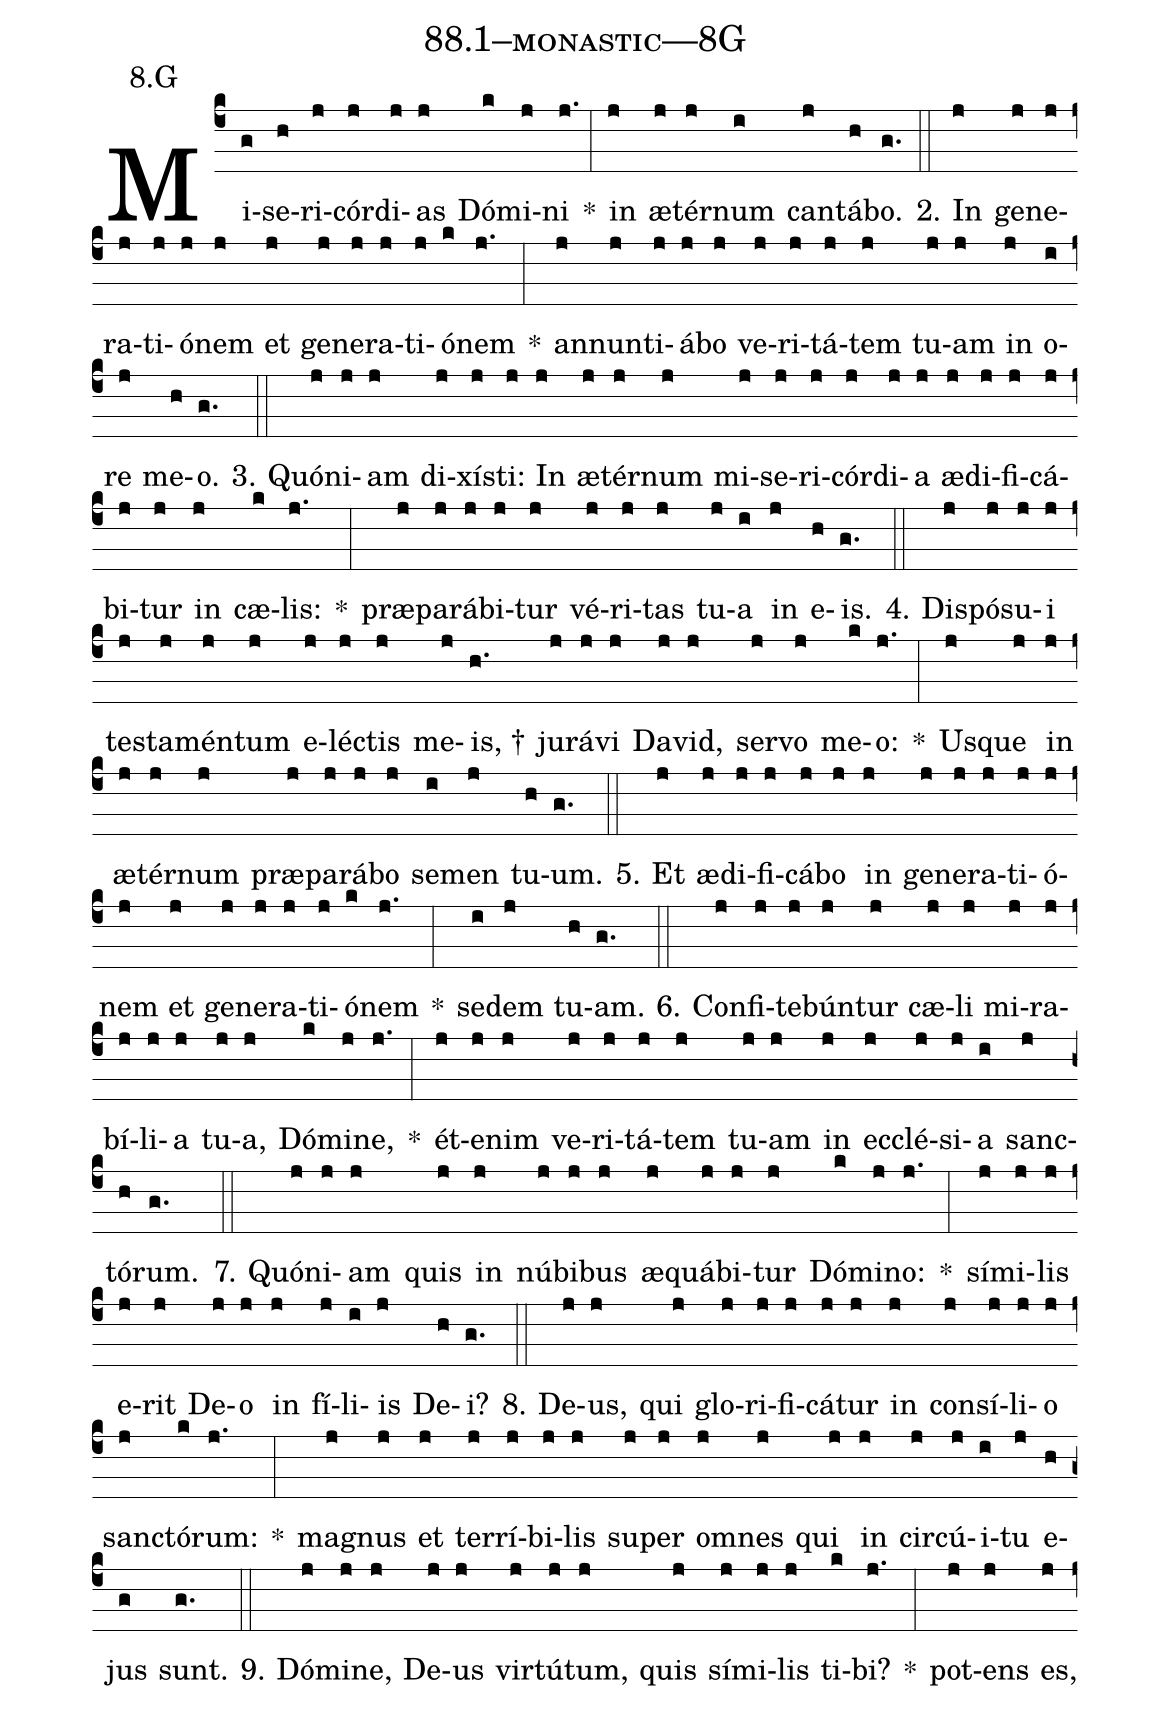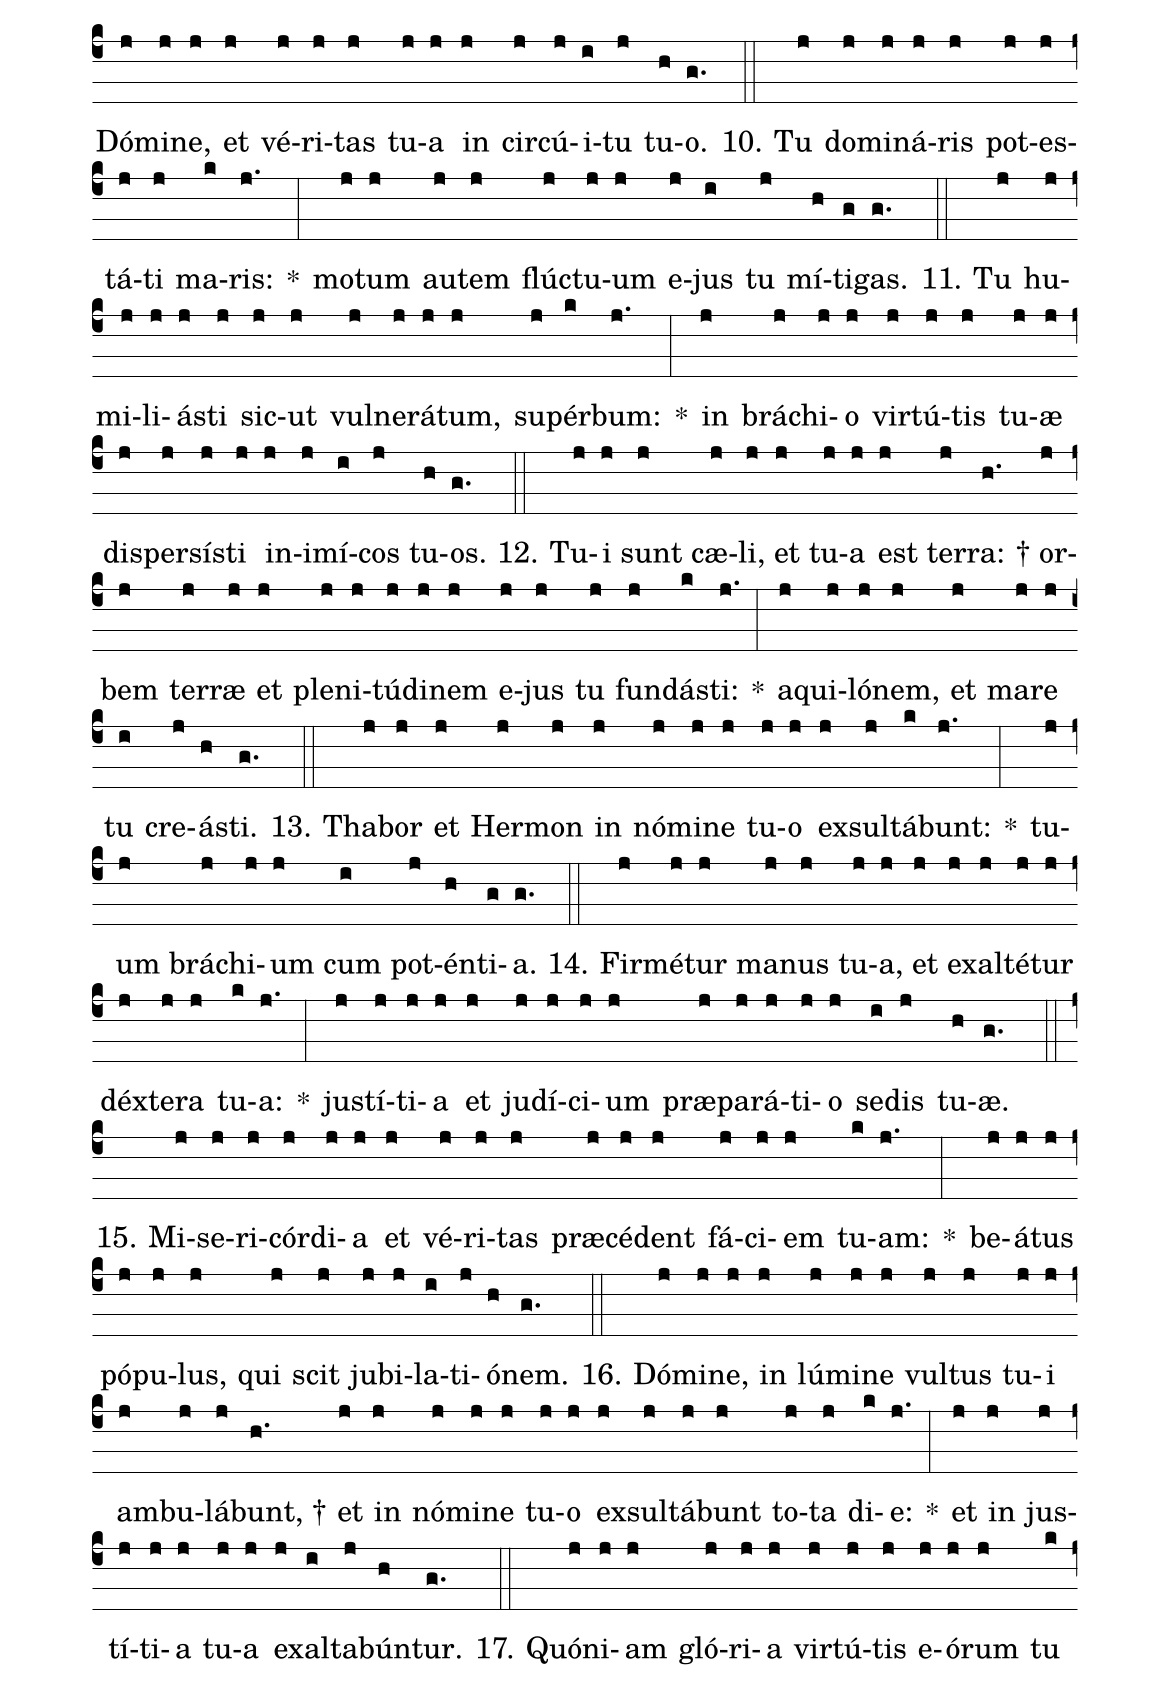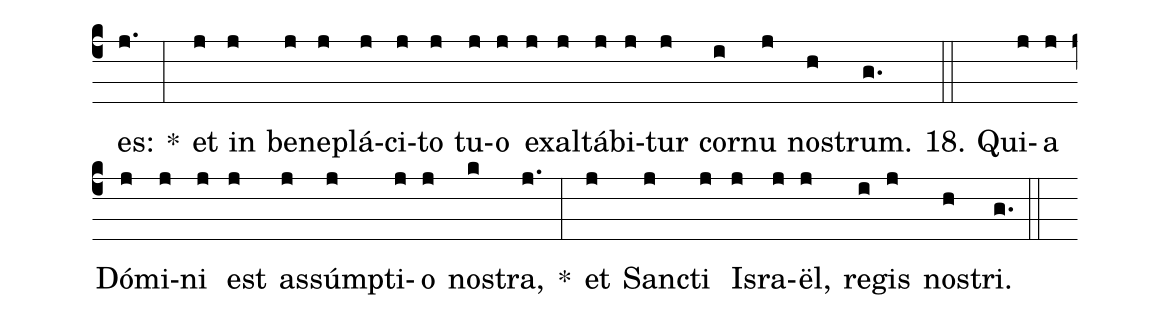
name: 88.1--monastic---8G;
annotation: 8.G;
%%
(c4)Mi(g)se(h)ri(j)cór(j)di(j)as(j) Dó(k)mi(j)ni(j.) *(:) in(j) æ(j)tér(j)num(i) can(j)tá(h)bo.(g.) (::)
2. In(j) ge(j)ne(j)ra(j)ti(j)ó(j)nem(j) et(j) ge(j)ne(j)ra(j)ti(j)ó(k)nem(j.) *(:) an(j)nun(j)ti(j)á(j)bo(j) ve(j)ri(j)tá(j)tem(j) tu(j)am(j) in(j) o(i)re(j) me(h)o.(g.) (::)
3. Quón(j)i(j)am(j) di(j)xís(j)ti:(j) In(j) æ(j)tér(j)num(j) mi(j)se(j)ri(j)cór(j)di(j)a(j) æ(j)di(j)fi(j)cá(j)bi(j)tur(j) in(j) cæ(k)lis:(j.) *(:) præ(j)pa(j)rá(j)bi(j)tur(j) vé(j)ri(j)tas(j) tu(j)a(i) in(j) e(h)is.(g.) (::)
4. Dis(j)pó(j)su(j)i(j) tes(j)ta(j)mén(j)tum(j) e(j)léc(j)tis(j) me(j)is, †(h.) ju(j)rá(j)vi(j) Da(j)vid,(j) ser(j)vo(j) me(k)o:(j.) *(:) Us(j)que(j) in(j) æ(j)tér(j)num(j) præ(j)pa(j)rá(j)bo(j) se(i)men(j) tu(h)um.(g.) (::)
5. Et(j) æ(j)di(j)fi(j)cá(j)bo(j) in(j) ge(j)ne(j)ra(j)ti(j)ó(j)nem(j) et(j) ge(j)ne(j)ra(j)ti(j)ó(k)nem(j.) *(:) se(i)dem(j) tu(h)am.(g.) (::)
6. Con(j)fi(j)te(j)bún(j)tur(j) cæ(j)li(j) mi(j)ra(j)bí(j)li(j)a(j) tu(j)a,(j) Dó(k)mi(j)ne,(j.) *(:) ét(j)e(j)nim(j) ve(j)ri(j)tá(j)tem(j) tu(j)am(j) in(j) ec(j)clé(j)si(j)a(i) sanc(j)tó(h)rum.(g.) (::)
7. Quón(j)i(j)am(j) quis(j) in(j) nú(j)bi(j)bus(j) æ(j)quá(j)bi(j)tur(j) Dó(k)mi(j)no:(j.) *(:) sí(j)mi(j)lis(j) e(j)rit(j) De(j)o(j) in(j) fí(j)li(i)is(j) De(h)i?(g.) (::)
8. De(j)us,(j) qui(j) glo(j)ri(j)fi(j)cá(j)tur(j) in(j) con(j)sí(j)li(j)o(j) sanc(j)tó(k)rum:(j.) *(:) ma(j)gnus(j) et(j) ter(j)rí(j)bi(j)lis(j) su(j)per(j) om(j)nes(j) qui(j) in(j) cir(j)cú(j)i(i)tu(j) e(h)jus(g) sunt.(g.) (::)
9. Dó(j)mi(j)ne,(j) De(j)us(j) vir(j)tú(j)tum,(j) quis(j) sí(j)mi(j)lis(j) ti(k)bi?(j.) *(:) pot(j)ens(j) es,(j) Dó(j)mi(j)ne,(j) et(j) vé(j)ri(j)tas(j) tu(j)a(j) in(j) cir(j)cú(j)i(i)tu(j) tu(h)o.(g.) (::)
10. Tu(j) do(j)mi(j)ná(j)ris(j) pot(j)es(j)tá(j)ti(j) ma(k)ris:(j.) *(:) mo(j)tum(j) au(j)tem(j) flúc(j)tu(j)um(j) e(j)jus(i) tu(j) mí(h)ti(g)gas.(g.) (::)
11. Tu(j) hu(j)mi(j)li(j)ás(j)ti(j) sic(j)ut(j) vul(j)ne(j)rá(j)tum,(j) su(j)pér(k)bum:(j.) *(:) in(j) brá(j)chi(j)o(j) vir(j)tú(j)tis(j) tu(j)æ(j) di(j)sper(j)sís(j)ti(j) in(j)i(j)mí(i)cos(j) tu(h)os.(g.) (::)
12. Tu(j)i(j) sunt(j) cæ(j)li,(j) et(j) tu(j)a(j) est(j) ter(j)ra: †(h.) or(j)bem(j) ter(j)ræ(j) et(j) ple(j)ni(j)tú(j)di(j)nem(j) e(j)jus(j) tu(j) fun(j)dás(k)ti:(j.) *(:) a(j)qui(j)ló(j)nem,(j) et(j) ma(j)re(j) tu(i) cre(j)ás(h)ti.(g.) (::)
13. Tha(j)bor(j) et(j) Her(j)mon(j) in(j) nó(j)mi(j)ne(j) tu(j)o(j) ex(j)sul(j)tá(k)bunt:(j.) *(:) tu(j)um(j) brá(j)chi(j)um(j) cum(i) pot(j)én(h)ti(g)a.(g.) (::)
14. Fir(j)mé(j)tur(j) ma(j)nus(j) tu(j)a,(j) et(j) ex(j)al(j)té(j)tur(j) déx(j)te(j)ra(j) tu(k)a:(j.) *(:) jus(j)tí(j)ti(j)a(j) et(j) ju(j)dí(j)ci(j)um(j) præ(j)pa(j)rá(j)ti(j)o(j) se(i)dis(j) tu(h)æ.(g.) (::)
15. Mi(j)se(j)ri(j)cór(j)di(j)a(j) et(j) vé(j)ri(j)tas(j) præ(j)cé(j)dent(j) fá(j)ci(j)em(j) tu(k)am:(j.) *(:) be(j)á(j)tus(j) pó(j)pu(j)lus,(j) qui(j) scit(j) ju(j)bi(j)la(i)ti(j)ó(h)nem.(g.) (::)
16. Dó(j)mi(j)ne,(j) in(j) lú(j)mi(j)ne(j) vul(j)tus(j) tu(j)i(j) am(j)bu(j)lá(j)bunt, †(h.) et(j) in(j) nó(j)mi(j)ne(j) tu(j)o(j) ex(j)sul(j)tá(j)bunt(j) to(j)ta(j) di(k)e:(j.) *(:) et(j) in(j) jus(j)tí(j)ti(j)a(j) tu(j)a(j) ex(j)al(i)ta(j)bún(h)tur.(g.) (::)
17. Quón(j)i(j)am(j) gló(j)ri(j)a(j) vir(j)tú(j)tis(j) e(j)ó(j)rum(j) tu(k) es:(j.) *(:) et(j) in(j) be(j)ne(j)plá(j)ci(j)to(j) tu(j)o(j) ex(j)al(j)tá(j)bi(j)tur(j) cor(i)nu(j) nos(h)trum.(g.) (::)
18. Qui(j)a(j) Dó(j)mi(j)ni(j) est(j) as(j)súmp(j)ti(j)o(j) nos(k)tra,(j.) *(:) et(j) Sanc(j)ti(j) Is(j)ra(j)ël,(j) re(i)gis(j) nos(h)tri.(g.) (::)
